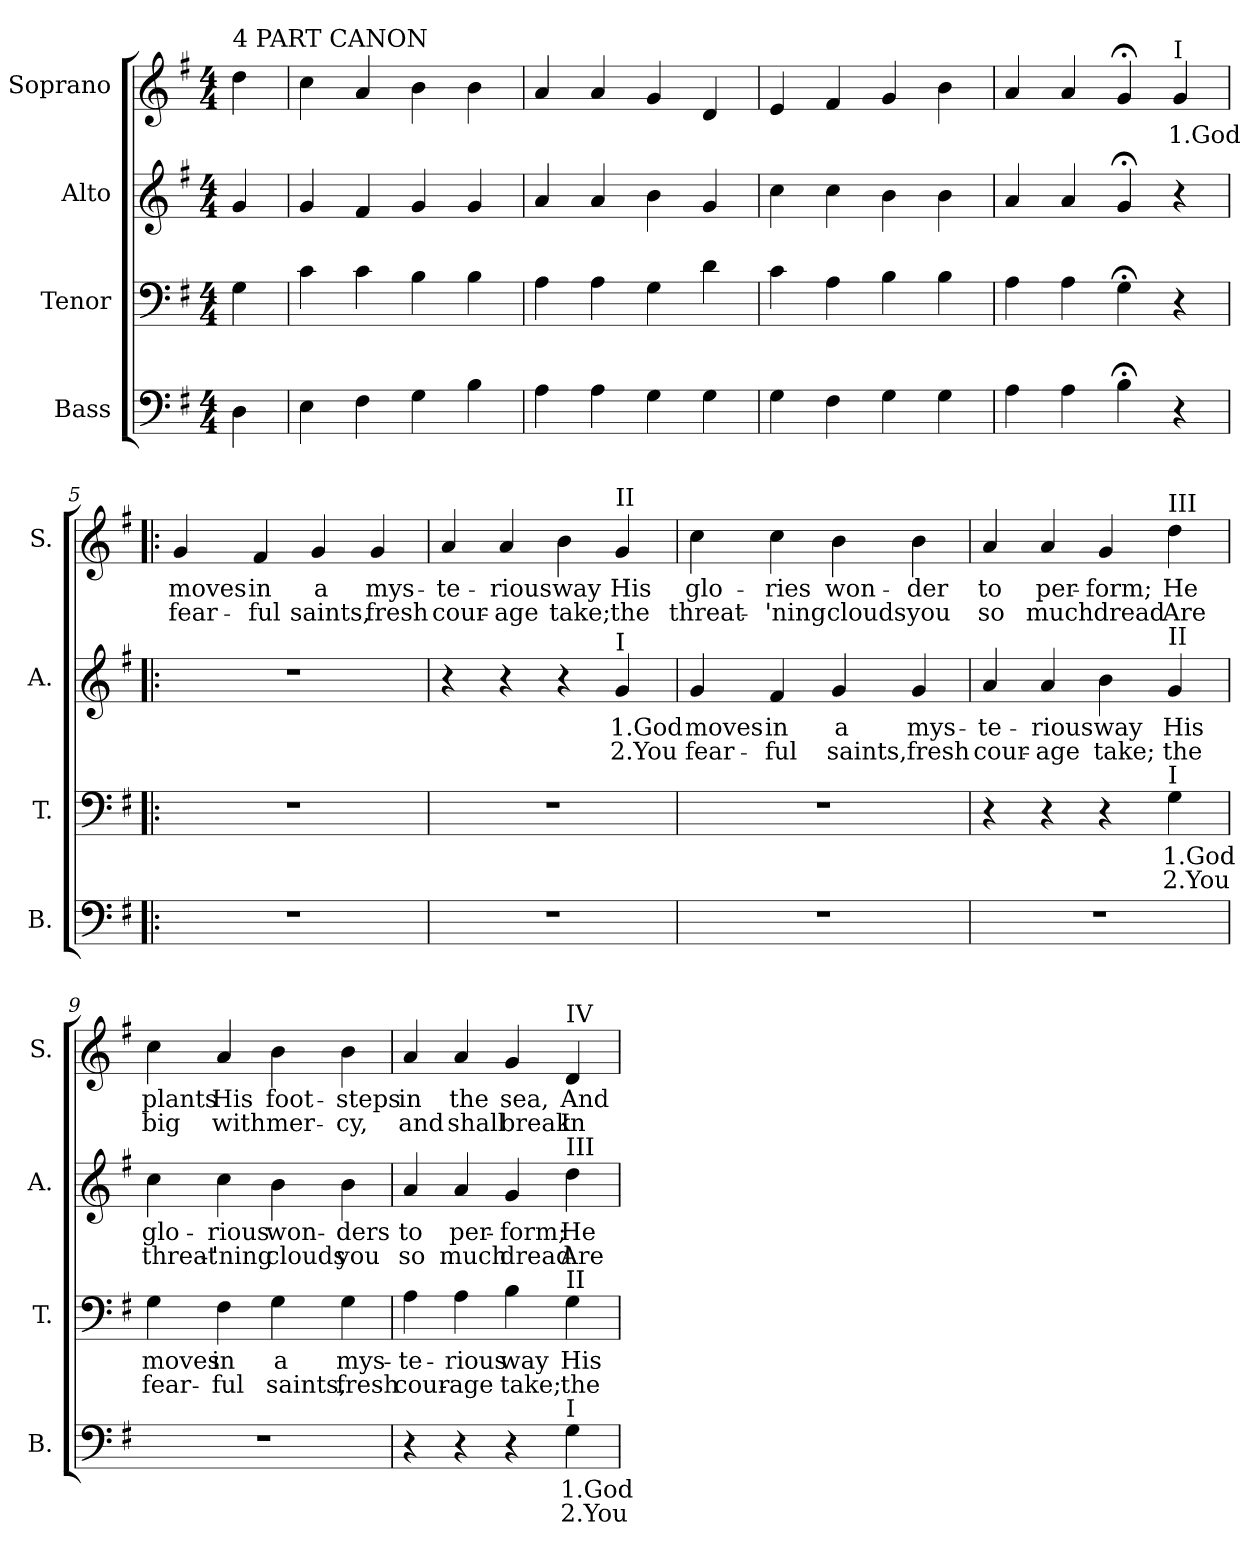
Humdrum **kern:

**kern	**text	**text	**kern	**text	**text	**kern	**text	**text	**kern	**text	**text
*part4	*part4	*part4	*part3	*part3	*part3	*part2	*part2	*part2	*part1	*part1	*part1
*staff4	*staff4	*staff4	*staff3	*staff3	*staff3	*staff2	*staff2	*staff2	*staff1	*staff1	*staff1
*I"Bass	*	*	*I"Tenor	*	*	*I"Alto	*	*	*I"Soprano	*	*
*I'B.	*	*	*I'T.	*	*	*I'A.	*	*	*I'S.	*	*
*clefF4	*	*	*clefF4	*	*	*clefG2	*	*	*clefG2	*	*
*k[f#]	*	*	*k[f#]	*	*	*k[f#]	*	*	*k[f#]	*	*
*M4/4	*	*	*M4/4	*	*	*M4/4	*	*	*M4/4	*	*
*MM100	*	*	*MM100	*	*	*MM100	*	*	*MM100	*	*
=	=	=	=	=	=	=	=	=	=	=	=
!	!	!	!	!	!	!	!	!	!LO:TX:a:t=4 PART CANON	!	!
4D\	.	.	4G\	.	.	4g/	.	.	4dd\	.	.
=1	=1	=1	=1	=1	=1	=1	=1	=1	=1	=1	=1
4E\	.	.	4c\	.	.	4g/	.	.	4cc\	.	.
4F#\	.	.	4c\	.	.	4f#/	.	.	4a/	.	.
4G\	.	.	4B\	.	.	4g/	.	.	4b\	.	.
4B\	.	.	4B\	.	.	4g/	.	.	4b\	.	.
=2	=2	=2	=2	=2	=2	=2	=2	=2	=2	=2	=2
4A\	.	.	4A\	.	.	4a/	.	.	4a/	.	.
4A\	.	.	4A\	.	.	4a/	.	.	4a/	.	.
4G\	.	.	4G\	.	.	4b\	.	.	4g/	.	.
4G\	.	.	4d\	.	.	4g/	.	.	4d/	.	.
=3	=3	=3	=3	=3	=3	=3	=3	=3	=3	=3	=3
4G\	.	.	4c\	.	.	4cc\	.	.	4e/	.	.
4F#\	.	.	4A\	.	.	4cc\	.	.	4f#/	.	.
4G\	.	.	4B\	.	.	4b\	.	.	4g/	.	.
4G\	.	.	4B\	.	.	4b\	.	.	4b\	.	.
=4	=4	=4	=4	=4	=4	=4	=4	=4	=4	=4	=4
4A\	.	.	4A\	.	.	4a/	.	.	4a/	.	.
4A\	.	.	4A\	.	.	4a/	.	.	4a/	.	.
4B;<\	.	.	4G;<\	.	.	4g;</	.	.	4g;</	.	.
!	!	!	!	!	!	!	!	!	!LO:TX:a:t=I	!	!
!	!	!	!	!	!	!	!	!	!	!LO:LY:b	!
4r	.	.	4r	.	.	4r	.	.	4g/	1.God	.
=5!|:	=5!|:	=5!|:	=5!|:	=5!|:	=5!|:	=5!|:	=5!|:	=5!|:	=5!|:	=5!|:	=5!|:
!	!	!	!	!	!	!	!	!	!	!LO:LY:b	!LO:LY:b
1r	.	.	1r	.	.	1r	.	.	4g/	moves	fear-
!	!	!	!	!	!	!	!	!	!	!LO:LY:b	!LO:LY:b
.	.	.	.	.	.	.	.	.	4f#/	in	-ful
!	!	!	!	!	!	!	!	!	!	!LO:LY:b	!LO:LY:b
.	.	.	.	.	.	.	.	.	4g/	a	saints,
!	!	!	!	!	!	!	!	!	!	!LO:LY:b	!LO:LY:b
.	.	.	.	.	.	.	.	.	4g/	mys-	fresh
!!LO:LB:g=z
=6	=6	=6	=6	=6	=6	=6	=6	=6	=6	=6	=6
!	!	!	!	!	!	!	!	!	!	!LO:LY:b	!LO:LY:b
1r	.	.	1r	.	.	4r	.	.	4a/	-te-	cour-
!	!	!	!	!	!	!	!	!	!	!LO:LY:b	!LO:LY:b
.	.	.	.	.	.	4r	.	.	4a/	-rious	-age
!	!	!	!	!	!	!	!	!	!	!LO:LY:b	!LO:LY:b
.	.	.	.	.	.	4r	.	.	4b\	way	take;
!	!	!	!	!	!	!	!	!	!LO:TX:a:t=II	!	!
!	!	!	!	!	!	!LO:TX:a:t=I	!	!	!	!	!
!	!	!	!	!	!	!	!LO:LY:b	!LO:LY:b	!	!LO:LY:b	!LO:LY:b
.	.	.	.	.	.	4g/	1.God	2.You	4g/	His	the
=7	=7	=7	=7	=7	=7	=7	=7	=7	=7	=7	=7
!	!	!	!	!	!	!	!LO:LY:b	!LO:LY:b	!	!LO:LY:b	!LO:LY:b
1r	.	.	1r	.	.	4g/	moves	fear-	4cc\	glo-	threat-
!	!	!	!	!	!	!	!LO:LY:b	!LO:LY:b	!	!LO:LY:b	!LO:LY:b
.	.	.	.	.	.	4f#/	in	-ful	4cc\	-ries	-'ning
!	!	!	!	!	!	!	!LO:LY:b	!LO:LY:b	!	!LO:LY:b	!LO:LY:b
.	.	.	.	.	.	4g/	a	saints,	4b\	won-	clouds
!	!	!	!	!	!	!	!LO:LY:b	!LO:LY:b	!	!LO:LY:b	!LO:LY:b
.	.	.	.	.	.	4g/	mys-	fresh	4b\	-der	you
=8	=8	=8	=8	=8	=8	=8	=8	=8	=8	=8	=8
!	!	!	!	!	!	!	!LO:LY:b	!LO:LY:b	!	!LO:LY:b	!LO:LY:b
1r	.	.	4r	.	.	4a/	-te-	cour-	4a/	to	so
!	!	!	!	!	!	!	!LO:LY:b	!LO:LY:b	!	!LO:LY:b	!LO:LY:b
.	.	.	4r	.	.	4a/	-rious	-age	4a/	per-	much
!	!	!	!	!	!	!	!LO:LY:b	!LO:LY:b	!	!LO:LY:b	!LO:LY:b
.	.	.	4r	.	.	4b\	way	take;	4g/	-form;	dread
!	!	!	!	!	!	!	!	!	!LO:TX:a:t=III	!	!
!	!	!	!	!	!	!LO:TX:a:t=II	!	!	!	!	!
!	!	!	!LO:TX:a:t=I	!	!	!	!	!	!	!	!
!	!	!	!	!LO:LY:b	!LO:LY:b	!	!LO:LY:b	!LO:LY:b	!	!LO:LY:b	!LO:LY:b
.	.	.	4G\	1.God	2.You	4g/	His	the	4dd\	He	Are
=9	=9	=9	=9	=9	=9	=9	=9	=9	=9	=9	=9
!	!	!	!	!LO:LY:b	!LO:LY:b	!	!LO:LY:b	!LO:LY:b	!	!LO:LY:b	!LO:LY:b
1r	.	.	4G\	moves	fear-	4cc\	glo-	threat-	4cc\	plants	big
!	!	!	!	!LO:LY:b	!LO:LY:b	!	!LO:LY:b	!LO:LY:b	!	!LO:LY:b	!LO:LY:b
.	.	.	4F#\	in	-ful	4cc\	-rious	-'ning	4a/	His	with
!	!	!	!	!LO:LY:b	!LO:LY:b	!	!LO:LY:b	!LO:LY:b	!	!LO:LY:b	!LO:LY:b
.	.	.	4G\	a	saints,	4b\	won-	clouds	4b\	foot-	mer-
!	!	!	!	!LO:LY:b	!LO:LY:b	!	!LO:LY:b	!LO:LY:b	!	!LO:LY:b	!LO:LY:b
.	.	.	4G\	mys-	fresh	4b\	-ders	you	4b\	-steps	-cy,
!!LO:PB:g=z
=10	=10	=10	=10	=10	=10	=10	=10	=10	=10	=10	=10
!	!	!	!	!LO:LY:b	!LO:LY:b	!	!LO:LY:b	!LO:LY:b	!	!LO:LY:b	!LO:LY:b
4r	.	.	4A\	-te-	cour-	4a/	to	so	4a/	in	and
!	!	!	!	!LO:LY:b	!LO:LY:b	!	!LO:LY:b	!LO:LY:b	!	!LO:LY:b	!LO:LY:b
4r	.	.	4A\	-rious	-age	4a/	per-	much	4a/	the	shall
!	!	!	!	!LO:LY:b	!LO:LY:b	!	!LO:LY:b	!LO:LY:b	!	!LO:LY:b	!LO:LY:b
4r	.	.	4B\	way	take;	4g/	-form;	dread	4g/	sea,	break
!	!	!	!	!	!	!	!	!	!LO:TX:a:t=IV	!	!
!	!	!	!	!	!	!LO:TX:a:t=III	!	!	!	!	!
!	!	!	!LO:TX:a:t=II	!	!	!	!	!	!	!	!
!LO:TX:a:t=I	!	!	!	!	!	!	!	!	!	!	!
!	!LO:LY:b	!LO:LY:b	!	!LO:LY:b	!LO:LY:b	!	!LO:LY:b	!LO:LY:b	!	!LO:LY:b	!LO:LY:b
4G\	1.God	2.You	4G\	His	the	4dd\	He	Are	4d/	And	In
=	=	=	=	=	=	=	=	=	=	=	=
*-	*-	*-	*-	*-	*-	*-	*-	*-	*-	*-	*-
